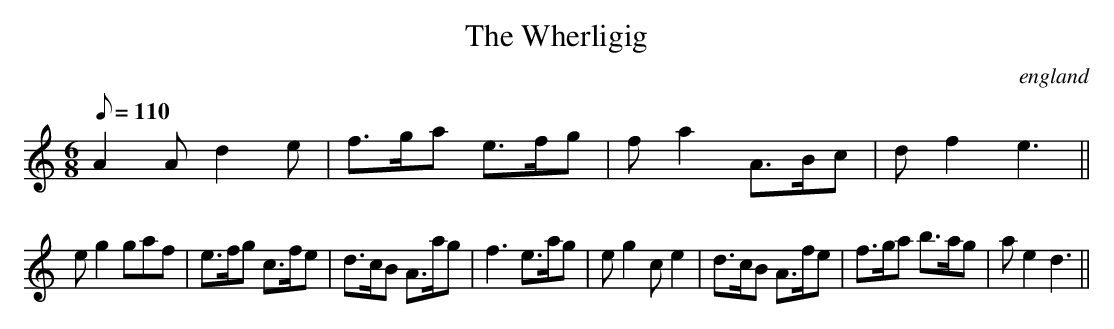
X:1
T:The Wherligig
O:england
M:6/8
L:1/8
Q:110
K:DDor
A2A d2e|f>ga e>fg|fa2 A>Bc|df2 e3||
eg2 gaf|e>fg c>fe|d>cB A>ag|f3 e>ag|eg2 ce2|d>cB A>fe|f>ga b>ag|ae2 d3||
